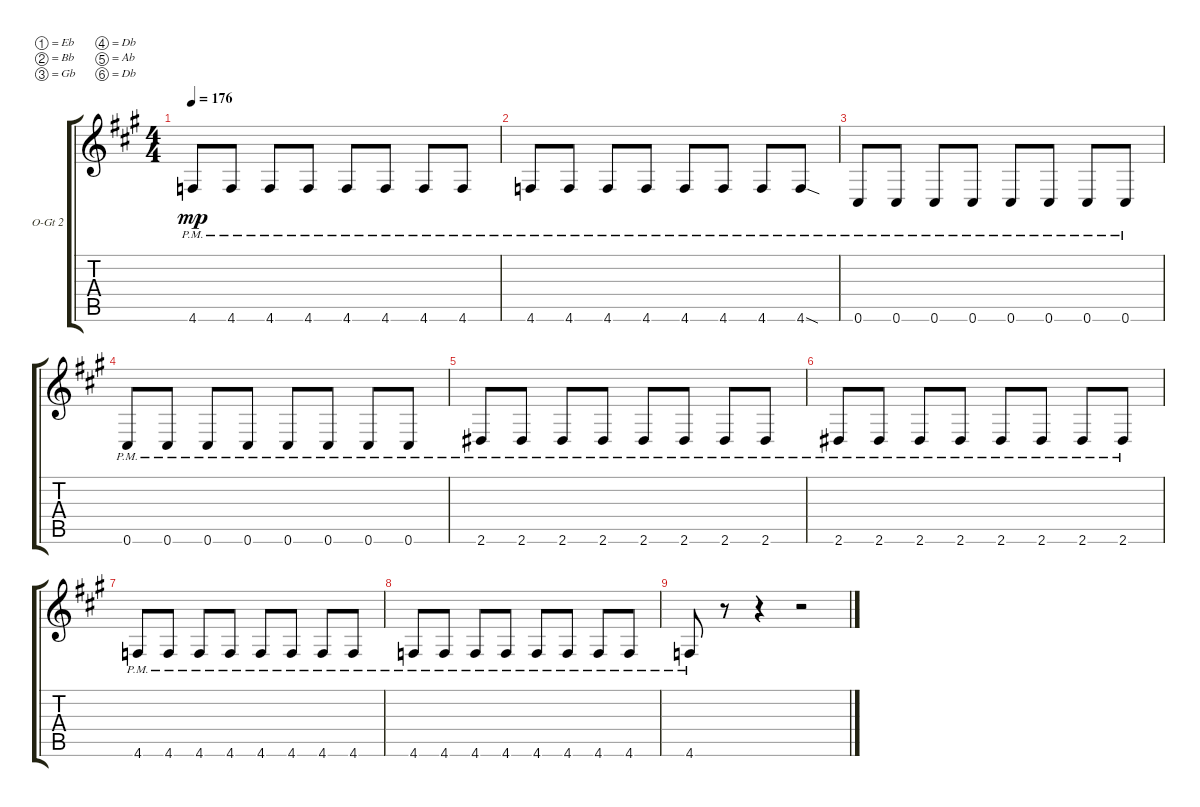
\defaultSystemsLayout 4
\bracketExtendMode groupsimilarinstruments
\firstSystemTrackNameOrientation horizontal
\otherSystemsTrackNameOrientation horizontal
\track ("Overdriven Guitar 2" "O-Gt 2") {instrument overdrivenguitar}
\staff {score tabs}
\tuning (Eb4 Bb3 Gb3 Db3 Ab2 Db2)
\ts (4 4)
\tempo 176
\clef g2
\ks a
4.6{pm}.8{dy mp} 4.6{pm}.8 4.6{pm}.8 4.6{pm}.8 4.6{pm}.8 4.6{pm}.8 4.6{pm}.8 4.6{pm}.8 |
4.6{pm}.8 4.6{pm}.8 4.6{pm}.8 4.6{pm}.8 4.6{pm}.8 4.6{pm}.8 4.6{pm}.8 4.6{sod pm}.8 |
0.6{pm}.8 0.6{pm}.8 0.6{pm}.8 0.6{pm}.8 0.6{pm}.8 0.6{pm}.8 0.6{pm}.8 0.6{pm}.8 |
0.6{pm}.8 0.6{pm}.8 0.6{pm}.8 0.6{pm}.8 0.6{pm}.8 0.6{pm}.8 0.6{pm}.8 0.6{pm}.8 |
2.6{pm}.8 2.6{pm}.8 2.6{pm}.8 2.6{pm}.8 2.6{pm}.8 2.6{pm}.8 2.6{pm}.8 2.6{pm}.8 |
2.6{pm}.8 2.6{pm}.8 2.6{pm}.8 2.6{pm}.8 2.6{pm}.8 2.6{pm}.8 2.6{pm}.8 2.6{pm}.8 |
4.6{pm}.8 4.6{pm}.8 4.6{pm}.8 4.6{pm}.8 4.6{pm}.8 4.6{pm}.8 4.6{pm}.8 4.6{pm}.8 |
4.6{pm}.8 4.6{pm}.8 4.6{pm}.8 4.6{pm}.8 4.6{pm}.8 4.6{pm}.8 4.6{pm}.8 4.6{pm}.8 |
4.6{pm}.8 r.8 r.4 r.2
